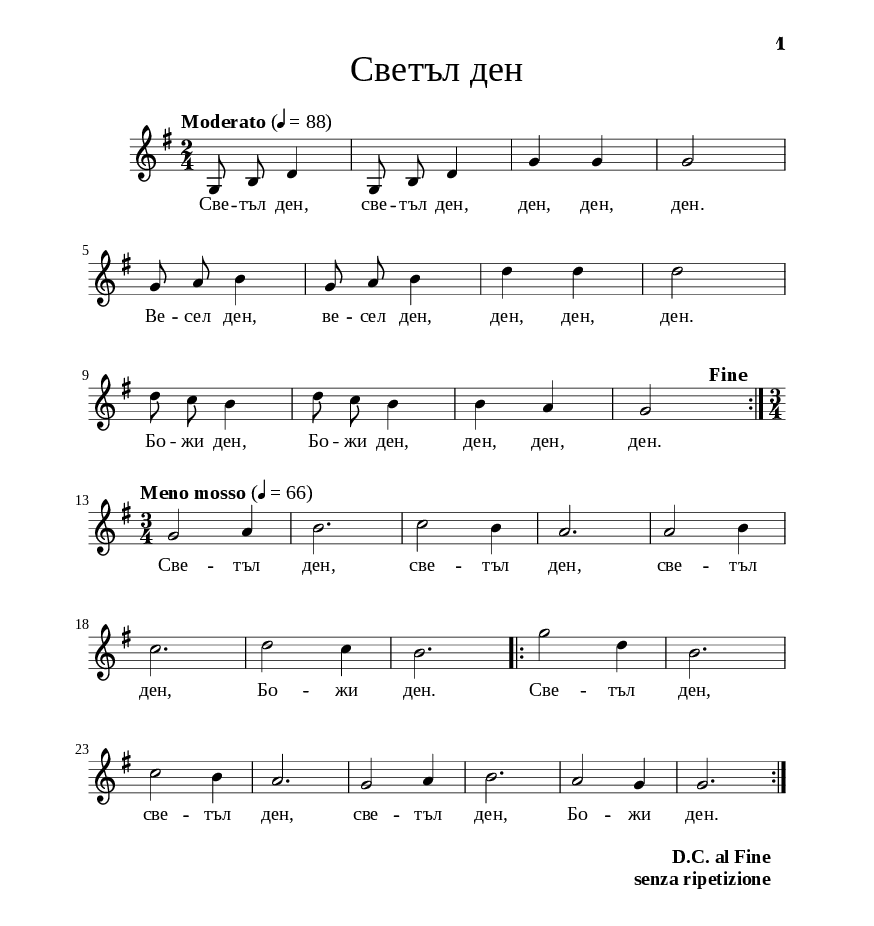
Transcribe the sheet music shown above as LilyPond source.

\version "2.24.4"

% include paper part and global functions
\include "include/globals.ily"

\bookpart {
  \label #'ref090
  \tocItem \markup "Светъл ден"
  \include "include/bookpart-paper.ily"
  \score {
    \include "include/score-layout.ily"

    \new Staff = main \absolute  {
      \clef treble
      \key g \major
      \time 2/4
      \tempoFunc "Moderato" 4 "88"
      \autoBeamOff

      g8 b d'4 | g8 b d'4 | g'4 g' | g'2 |   \break

      g'8 a'8 b'4 |  g'8 a'8 b'4 | d''4 d''4 | d''2 | \break

      d''8 c'' b'4 | d''8 c'' b'4 |


      b'4 a'4| \tempo "              Fine" g'2



      \bar ":|." \break

      \time 3/4


      \tempoFunc "Meno mosso" 4 "66"


      g'2 a'4 | b'2. | c''2 b'4 | a'2. | a'2 b'4 | \break

      c''2. | d''2 c''4 | b'2.    \bar ".|:"
      g''2 d''4 | b'2. \break

      c''2 b'4 | a'2. | g'2 a'4 | b'2. | a'2 g'4 | g'2.|
      \bar ":|." \break

    }

    \addlyrics {
      Све -- тъл ден, све  -- тъл ден,
      ден, ден, ден.
      Ве -- сел ден, ве -- сел ден,
      ден, ден, ден.
      Бо -- жи ден, Бо -- жи ден,
      ден, ден, ден.
      Све -- тъл ден, све -- тъл ден,
      све -- тъл ден, Бо -- жи ден.
      Све -- тъл ден, све -- тъл ден,
      све -- тъл ден, Бо -- жи ден.

    }


    \header {
      title = \titleFunc #'ref_desc_18 "Светъл ден" "Svetăl den"
    }

    \midi{}

  } % score


  \markup \dc-two "D.C. al Fine" " senza ripetizione"
} % bookpart
